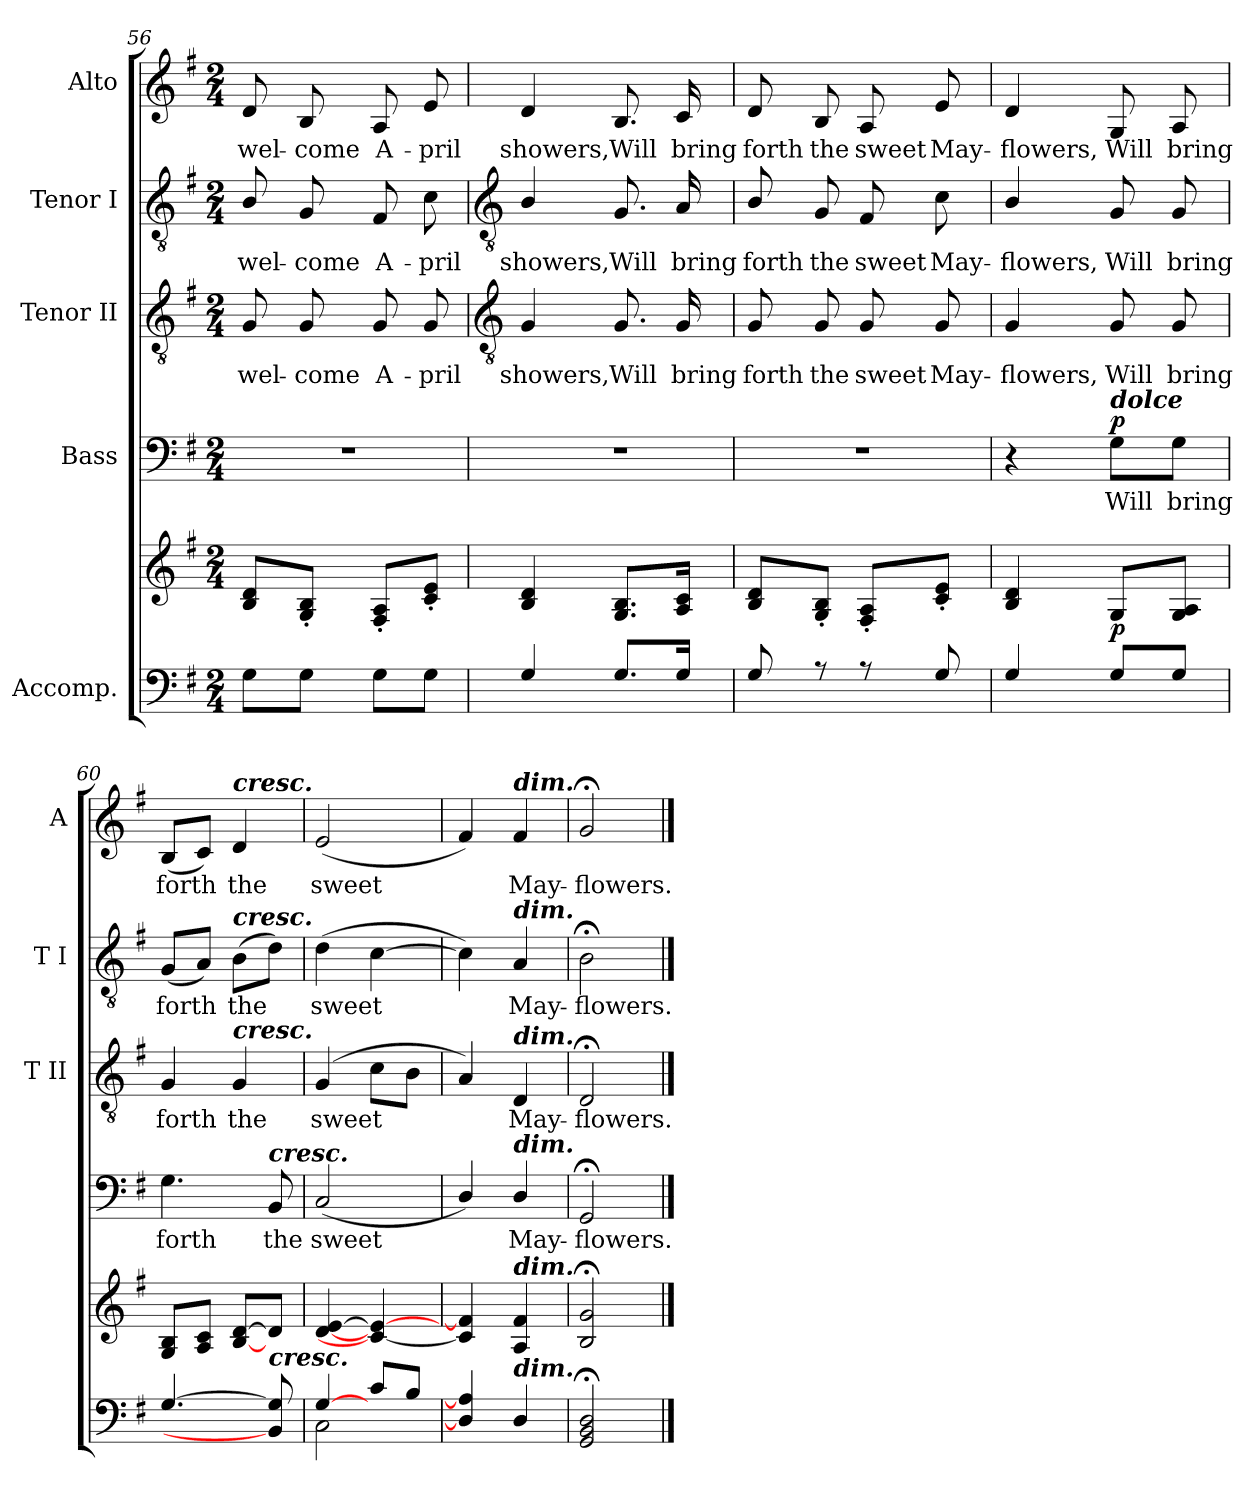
**kern	**kern	**dynam	**kern	**text	**dynam	**kern	**text	**kern	**text	**kern	**text
*part5	*part5	*part5	*part4	*part4	*part4	*part3	*part3	*part2	*part2	*part1	*part1
*staff6	*staff5	*staff5/6	*staff4	*staff4	*staff4	*staff3	*staff3	*staff2	*staff2	*staff1	*staff1
*I"Accomp.	*	*	*I"Bass	*	*	*I"Tenor II	*	*I"Tenor I	*	*I"Alto	*
*	*	*	*	*	*	*I'T II	*	*I'T I	*	*I'A	*
*clefF4	*clefG2	*	*clefF4	*	*	*clefGv2	*	*clefGv2	*	*clefG2	*
*k[f#]	*k[f#]	*	*k[f#]	*	*	*k[f#]	*	*k[f#]	*	*k[f#]	*
*G:	*G:	*	*G:	*	*	*G:	*	*G:	*	*G:	*
*M2/4	*M2/4	*	*M2/4	*	*	*M2/4	*	*M2/4	*	*M2/4	*
=56	=56	=56	=56	=56	=56	=56	=56	=56	=56	=56	=56
!	!	!	!LO:N:vis=1	!	!	!	!LO:LY:b	!	!LO:LY:b	!	!LO:LY:b
8GL	8B 8dL	.	2r	.	.	8G	wel-	8B/	wel-	8d/	wel-
!	!	!	!	!	!	!	!LO:LY:b	!	!LO:LY:b	!	!LO:LY:b
8GJ	8G' 8B'J	.	.	.	.	8G	-come	8G	-come	8B/	-come
!	!	!	!	!	!	!	!LO:LY:b	!	!LO:LY:b	!	!LO:LY:b
8GL	8F#' 8A'L	.	.	.	.	8G	A-	8F#	A-	8A	A-
!	!	!	!	!	!	!	!LO:LY:b	!	!LO:LY:b	!	!LO:LY:b
8GJ	8c' 8e'J	.	.	.	.	8G	-pril	8c	-pril	8e	-pril
!!LO:LB:g=z
=57	=57	=57	=57	=57	=57	=57	=57	=57	=57	=57	=57
*	*	*	*	*	*	*clefGv2	*	*clefGv2	*	*	*
*^	*	*	*	*	*	*	*	*	*	*	*
!	!LO:N:vis=1	!	!	!LO:N:vis=1	!	!	!	!LO:LY:b	!	!LO:LY:b	!	!LO:LY:b
4G	2ryy	4B/ 4d/	.	2r	.	.	4G	showers,	4B/	showers,	4d/	showers,
!	!	!	!	!	!	!	!	!LO:LY:b	!	!LO:LY:b	!	!LO:LY:b
8.GL	.	8.G 8.BL	.	.	.	.	8.G	Will	8.G	Will	8.B	Will
!	!	!	!	!	!	!	!	!LO:LY:b	!	!LO:LY:b	!	!LO:LY:b
16GJ	.	16A 16cJ	.	.	.	.	16G	bring	16A	bring	16c	bring
=58	=58	=58	=58	=58	=58	=58	=58	=58	=58	=58	=58	=58
!	!LO:N:vis=1	!	!	!LO:N:vis=1	!	!	!	!LO:LY:b	!	!LO:LY:b	!	!LO:LY:b
8G	2ryy	8B/ 8d/L	.	2r	.	.	8G	forth	8B/	forth	8d/	forth
!	!	!	!	!	!	!	!	!LO:LY:b	!	!LO:LY:b	!	!LO:LY:b
8r	.	8G' 8B'J	.	.	.	.	8G	the	8G	the	8B	the
!	!	!	!	!	!	!	!	!LO:LY:b	!	!LO:LY:b	!	!LO:LY:b
8r	.	8F#' 8A'L	.	.	.	.	8G	sweet	8F#	sweet	8A	sweet
!	!	!	!	!	!	!	!	!LO:LY:b	!	!LO:LY:b	!	!LO:LY:b
8G	.	8c' 8e'J	.	.	.	.	8G	May-	8c	May-	8e	May-
=59	=59	=59	=59	=59	=59	=59	=59	=59	=59	=59	=59	=59
!	!LO:N:vis=1	!	!	!	!	!	!	!LO:LY:b	!	!LO:LY:b	!	!LO:LY:b
4G	2ryy	4B/ 4d/	.	4r	.	.	4G	-flowers,	4B/	-flowers,	4d/	-flowers,
!	!	!	!	!LO:TX:a:Bi:t=dolce	!	!	!	!	!	!	!	!
!	!	!	!LO:DY:a=2	!	!LO:LY:b	!LO:DY:b	!	!LO:LY:b	!	!LO:LY:b	!	!LO:LY:b
8GL	.	8GL	p	8G\L	Will	p	8G	Will	8G	Will	8G	Will
!	!	!	!	!	!LO:LY:b	!	!	!LO:LY:b	!	!LO:LY:b	!	!LO:LY:b
8GJ	.	8G 8AJ	.	8G\J	bring	.	8G	bring	8G	bring	8A	bring
=60	=60	=60	=60	=60	=60	=60	=60	=60	=60	=60	=60	=60
!	!LO:N:vis=1	!	!	!	!LO:LY:b	!	!	!LO:LY:b	!	!LO:LY:b	!	!LO:LY:b
[4.G	2ryy	8G 8BL	.	4.G	forth	.	4G	forth	(<8GL	forth	(<8BL	forth
.	.	8A 8cJ	.	.	.	.	.	.	8AJ)	.	8cJ)	.
!	!	!	!	!	!	!	!	!	!	!	!LO:TX:a:Bi:t=cresc.	!
!	!	!	!	!	!	!	!	!	!LO:TX:a:Bi:t=cresc.	!	!	!
!	!	!	!	!	!	!	!LO:TX:a:Bi:t=cresc.	!	!	!	!	!
!	!	!	!	!	!	!	!	!LO:LY:b	!	!LO:LY:b	!	!LO:LY:b
.	.	[8B [8dL	.	.	.	.	4G	the	(>8BL	the	4d	the
!	!	!	!	!LO:TX:a:Bi:t=cresc.	!	!	!	!	!	!	!	!
!LO:TX:a:Bi:t=cresc.	!	!	!	!	!	!	!	!	!	!	!	!
!	!	!	!	!	!LO:LY:b	!	!	!	!	!	!	!
8BB] 8G]	.	8dJ]	.	8BB	the	.	.	.	8dJ)	.	.	.
=61	=61	=61	=61	=61	=61	=61	=61	=61	=61	=61	=61	=61
!	!	!	!	!	!LO:LY:b	!	!	!LO:LY:b	!	!LO:LY:b	!	!LO:LY:b
[4G/	2C\	[4d/ [4e/	.	(<2C	sweet	.	(>4G	sweet	(>4d\	sweet	(<2e	sweet
8c/L	.	4c_ 4e_	.	.	.	.	8cL	.	[4c	.	.	.
8B/J	.	.	.	.	.	.	8BJ	.	.	.	.	.
=62	=62	=62	=62	=62	=62	=62	=62	=62	=62	=62	=62	=62
!	!LO:N:vis=1	!	!	!	!	!	!	!	!	!	!	!
4D] 4A]	2ryy	4c] 4f#]	.	4D/)	.	.	4A)	.	4c])	.	4f#)	.
!	!	!	!	!	!	!	!	!	!	!	!LO:TX:a:Bi:t=dim.	!
!	!	!	!	!	!	!	!	!	!LO:TX:a:Bi:t=dim.	!	!	!
!	!	!	!	!	!	!	!LO:TX:a:Bi:t=dim.	!	!	!	!	!
!	!	!	!	!LO:TX:a:Bi:t=dim.	!	!	!	!	!	!	!	!
!	!	!LO:TX:a:Bi:t=dim.	!	!	!	!	!	!	!	!	!	!
!LO:TX:a:Bi:t=dim.	!	!	!	!	!	!	!	!	!	!	!	!
!	!	!	!	!	!LO:LY:b	!	!	!LO:LY:b	!	!LO:LY:b	!	!LO:LY:b
4D/	.	4A 4f#	.	4D/	May-	.	4D	May-	4A	May-	4f#	May-
=63	=63	=63	=63	=63	=63	=63	=63	=63	=63	=63	=63	=63
!	!LO:N:vis=1	!	!	!	!LO:LY:b	!	!	!LO:LY:b	!	!LO:LY:b	!	!LO:LY:b
2GG;< 2BB;< 2D;<	2ryy	2B;< 2g;<	.	2GG;<	-flowers.	.	2D;<	-flowers.	2B;<	-flowers.	2g;<	-flowers.
*v	*v	*	*	*	*	*	*	*	*	*	*	*
==	==	==	==	==	==	==	==	==	==	==	==
*-	*-	*-	*-	*-	*-	*-	*-	*-	*-	*-	*-
